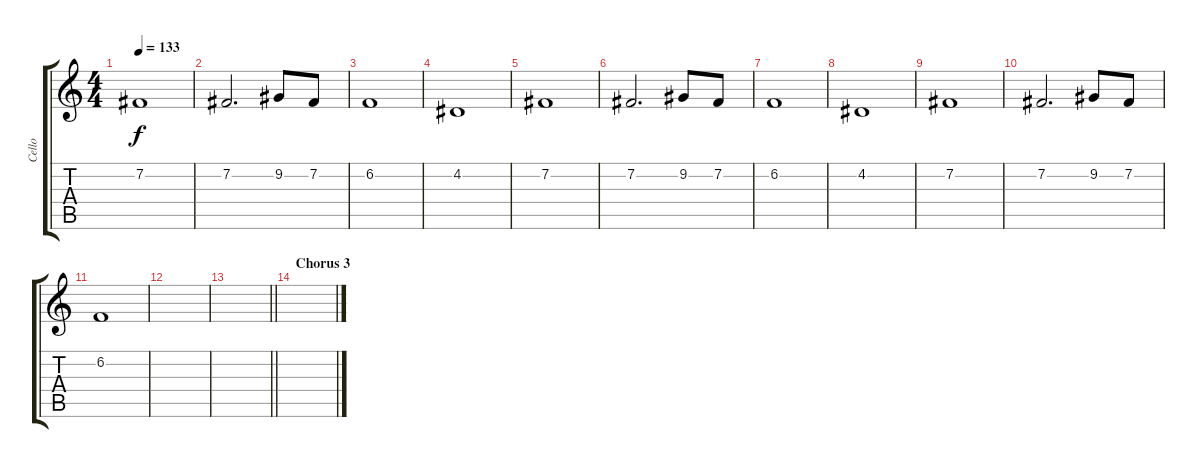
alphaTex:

\track ("Cello" "Cello") {instrument cello}
\staff {score tabs}
\tuning (E4 B3 G3 D3 A2 E2) {hide}
\ts (4 4)
\tempo 133
\clef g2
\ks c
7.2.1{dy f} |
7.2.2{d} 9.2.8 7.2.8 |
6.2.1 |
4.2.1 |
7.2.1 |
7.2.2{d} 9.2.8 7.2.8 |
6.2.1 |
4.2.1 |
7.2.1 |
7.2.2{d} 9.2.8 7.2.8 |
6.2.1 |
|
\barLineRight lightlight
|
\section ("" "Chorus 3")
